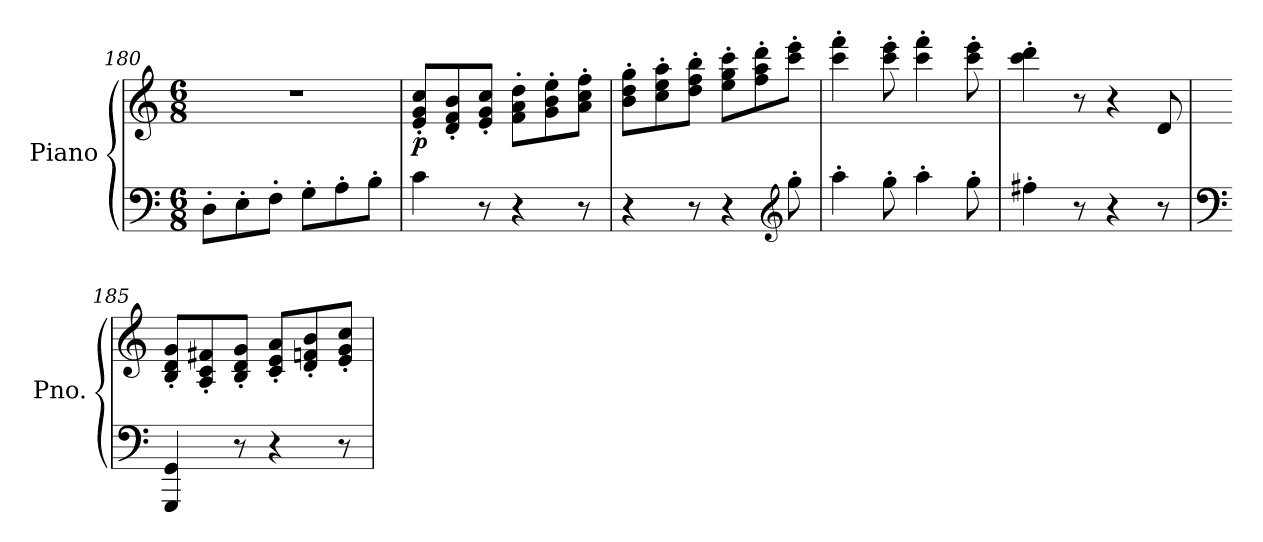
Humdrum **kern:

**kern	**kern	**dynam
*part1	*part1	*part1
*staff2	*staff1	*staff1/2
*I"Piano	*	*
*I'Pno.	*	*
!!LO:LB:g=z
*clefF4	*clefG2	*
*k[]	*k[]	*
*M6/8	*M6/8	*
=180	=180	=180
8D'\L	2.r	.
8E'\	.	.
8F'\J	.	.
8G'\L	.	.
8A'\	.	.
8B'\J	.	.
=181	=181	=181
!	!	!LO:DY:b
4c\	8e/' 8g/' 8cc/'L	p
.	8d/' 8f/' 8b/'	.
8r	8e/' 8g/' 8cc/'J	.
4r	8f\' 8a\' 8dd\'L	.
.	8g\' 8b\' 8ee\'	.
8r	8a\' 8cc\' 8ff\'J	.
=182	=182	=182
4r	8b\' 8dd\' 8gg\'L	.
.	8cc\' 8ee\' 8aa\'	.
8r	8dd\' 8ff\' 8bb\'J	.
4r	8ee\' 8gg\' 8ccc\'L	.
.	8ff\' 8aa\' 8ddd\'	.
*clefG2	*	*
8gg'\	8ccc\' 8eee\'J	.
=183	=183	=183
4aa'\	4ccc\' 4fff\'	.
8gg'\	8ccc\' 8eee\'	.
4aa'\	4ccc\' 4fff\'	.
8gg'\	8ccc\' 8eee\'	.
=184	=184	=184
4ff#X'\	4ccc\' 4ddd\'	.
8r	8r	.
4r	4r	.
8r	8d/	.
=185	=185	=185
*clefF4	*	*
4GGG/ 4GG/	8B/' 8d/' 8g/'L	.
.	8A/' 8c/' 8f#X/'	.
8r	8B/' 8d/' 8g/'J	.
4r	8c/' 8e/' 8a/'L	.
.	8d/' 8fn/' 8b/'	.
8r	8e/' 8g/' 8cc/'J	.
=	=	=
*-	*-	*-
